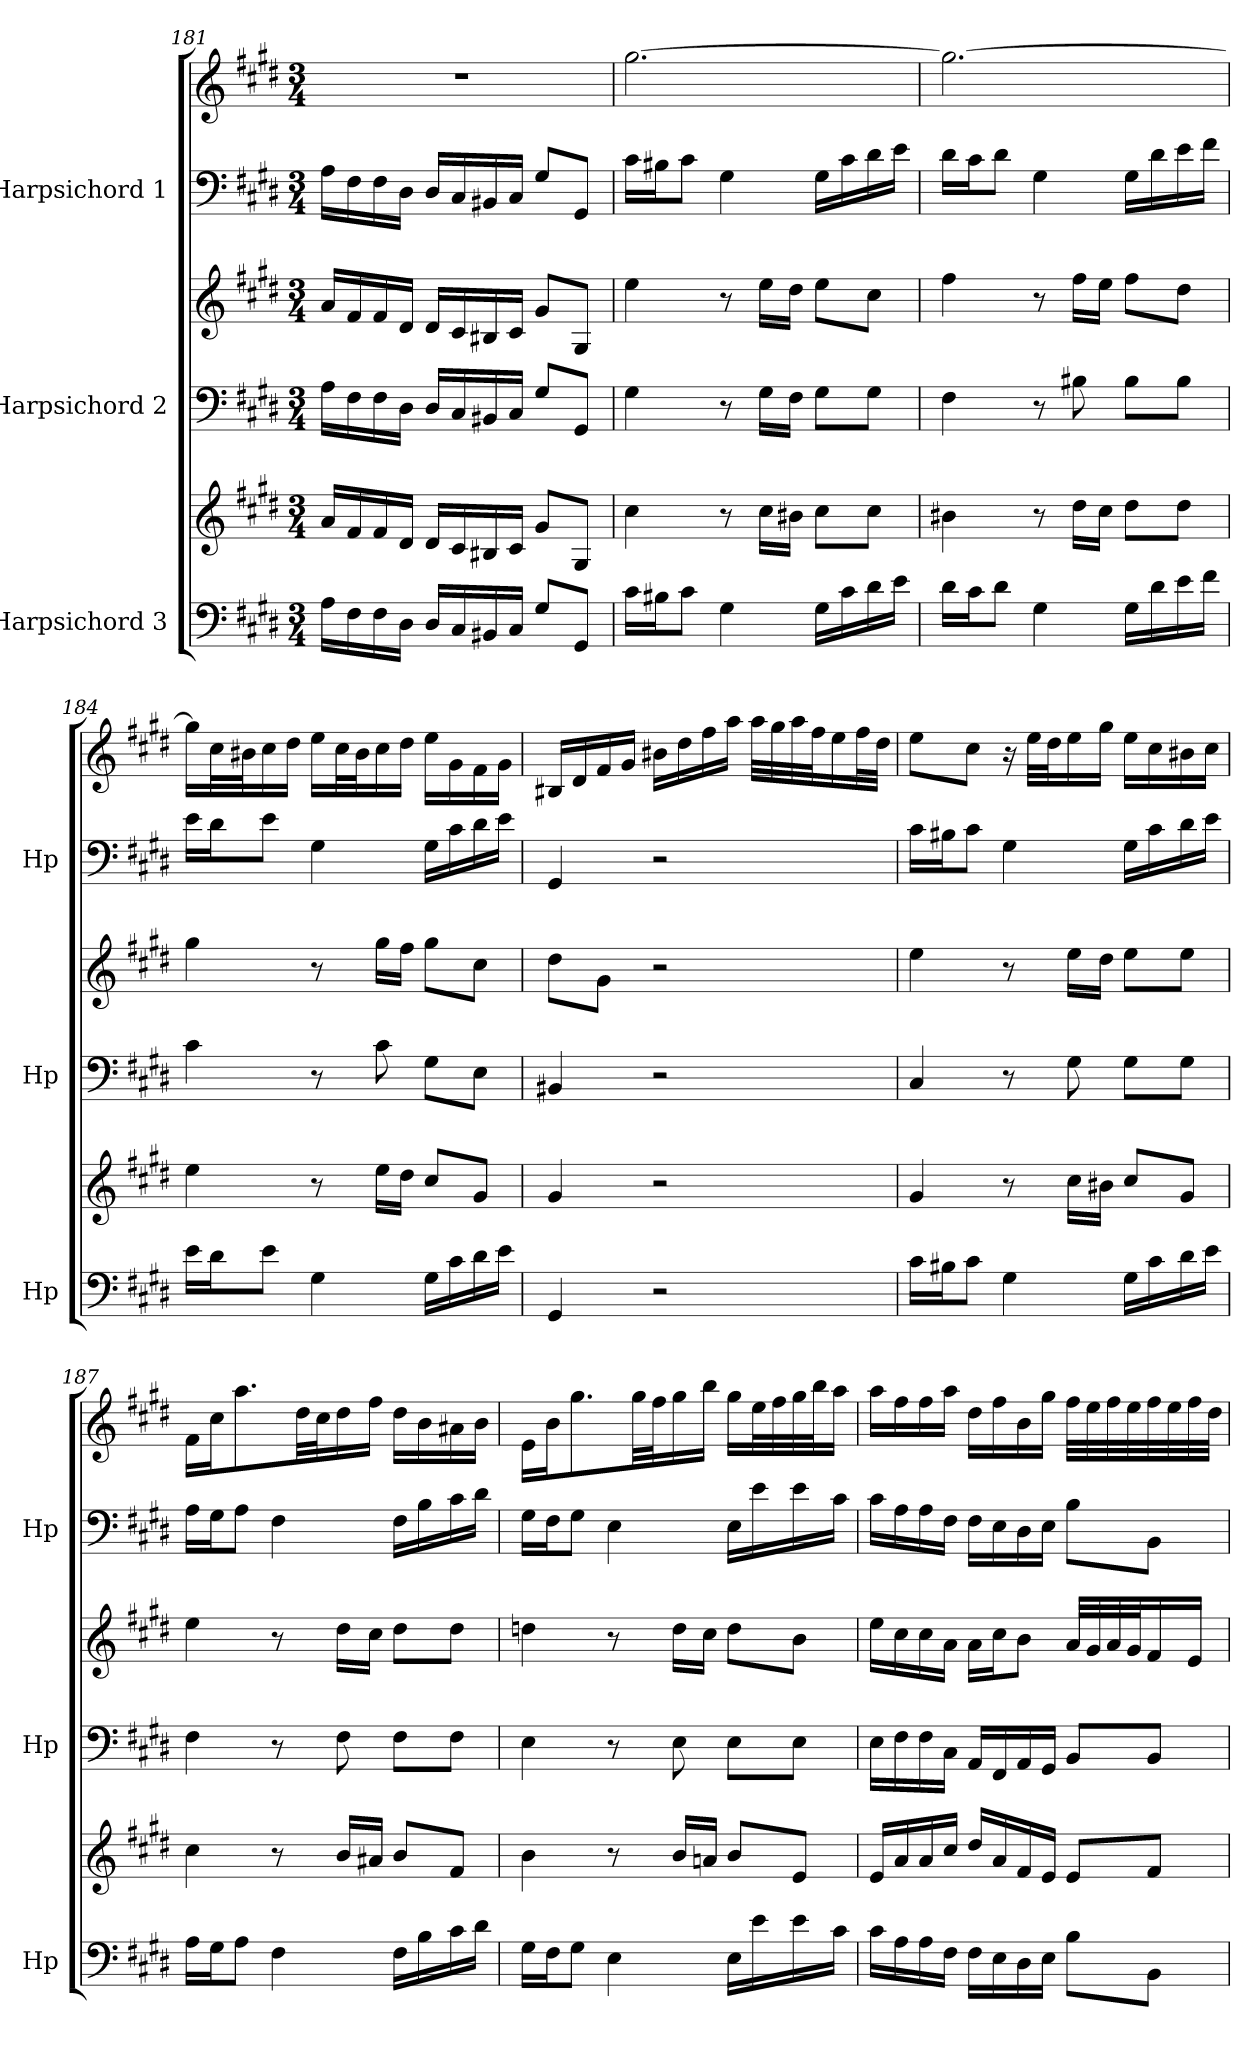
**kern	**kern	**kern	**kern	**kern	**kern
*part3	*part3	*part2	*part2	*part1	*part1
*staff6	*staff5	*staff4	*staff3	*staff2	*staff1
*I"Harpsichord 3	*	*I"Harpsichord 2	*	*I"Harpsichord 1	*
*I'Hp	*	*I'Hp	*	*I'Hp	*
*clefF4	*clefG2	*clefF4	*clefG2	*clefF4	*clefG2
*k[f#c#g#d#]	*k[f#c#g#d#]	*k[f#c#g#d#]	*k[f#c#g#d#]	*k[f#c#g#d#]	*k[f#c#g#d#]
*M3/4	*M3/4	*M3/4	*M3/4	*M3/4	*M3/4
=181	=181	=181	=181	=181	=181
16A\LL	16a/LL	16A\LL	16a/LL	16A\LL	2.r
16F#\	16f#/	16F#\	16f#/	16F#\	.
16F#\	16f#/	16F#\	16f#/	16F#\	.
16D#\JJ	16d#/JJ	16D#\JJ	16d#/JJ	16D#\JJ	.
16D#/LL	16d#/LL	16D#/LL	16d#/LL	16D#/LL	.
16C#/	16c#/	16C#/	16c#/	16C#/	.
16BB#X/	16B#X/	16BB#X/	16B#X/	16BB#X/	.
16C#/JJ	16c#/JJ	16C#/JJ	16c#/JJ	16C#/JJ	.
8G#/L	8g#/L	8G#/L	8g#/L	8G#/L	.
8GG#/J	8G#/J	8GG#/J	8G#/J	8GG#/J	.
=182	=182	=182	=182	=182	=182
16c#\LL	4cc#\	4G#\	4ee\	16c#\LL	[2.gg#\
16B#X\J	.	.	.	16B#X\J	.
8c#\J	.	.	.	8c#\J	.
4G#\	8r	8r	8r	4G#\	.
.	16cc#\LL	16G#\LL	16ee\LL	.	.
.	16b#X\JJ	16F#\JJ	16dd#\JJ	.	.
16G#\LL	8cc#\L	8G#\L	8ee\L	16G#\LL	.
16c#\	.	.	.	16c#\	.
16d#\	8cc#\J	8G#\J	8cc#\J	16d#\	.
16e\JJ	.	.	.	16e\JJ	.
!!LO:PB:g=z
=183	=183	=183	=183	=183	=183
16d#\LL	4b#X\	4F#\	4ff#\	16d#\LL	2.gg#\_
16c#\J	.	.	.	16c#\J	.
8d#\J	.	.	.	8d#\J	.
4G#\	8r	8r	8r	4G#\	.
.	16dd#\LL	8B#X\	16ff#\LL	.	.
.	16cc#\JJ	.	16ee\JJ	.	.
16G#\LL	8dd#\L	8B#\L	8ff#\L	16G#\LL	.
16d#\	.	.	.	16d#\	.
16e\	8dd#\J	8B#\J	8dd#\J	16e\	.
16f#\JJ	.	.	.	16f#\JJ	.
=184	=184	=184	=184	=184	=184
16e\LL	4ee\	4c#\	4gg#\	16e\LL	16gg#\LL]
16d#\J	.	.	.	16d#\J	32cc#\L
.	.	.	.	.	32b#X\J
8e\J	.	.	.	8e\J	16cc#\
.	.	.	.	.	16dd#\JJ
4G#\	8r	8r	8r	4G#\	16ee\LL
.	.	.	.	.	32cc#\L
.	.	.	.	.	32b#\J
.	16ee\LL	8c#\	16gg#\LL	.	16cc#\
.	16dd#\JJ	.	16ff#\JJ	.	16dd#\JJ
16G#\LL	8cc#/L	8G#\L	8gg#\L	16G#\LL	16ee\LL
16c#\	.	.	.	16c#\	16g#\
16d#\	8g#/J	8E\J	8cc#\J	16d#\	16f#\
16e\JJ	.	.	.	16e\JJ	16g#\JJ
=185	=185	=185	=185	=185	=185
4GG#/	4g#/	4BB#X/	8dd#\L	4GG#/	16B#X/LL
.	.	.	.	.	16d#/
.	.	.	8g#\J	.	16f#/
.	.	.	.	.	16g#/JJ
2r	2r	2r	2r	2r	16b#X\LL
.	.	.	.	.	16dd#\
.	.	.	.	.	16ff#\
.	.	.	.	.	16aa\JJ
.	.	.	.	.	32aa\LLL
.	.	.	.	.	32gg#\
.	.	.	.	.	32aa\
.	.	.	.	.	32ff#\J
.	.	.	.	.	16ee\
.	.	.	.	.	32ff#\L
.	.	.	.	.	32dd#\JJJ
!!LO:LB:g=z
=186	=186	=186	=186	=186	=186
16c#\LL	4g#/	4C#/	4ee\	16c#\LL	8ee\L
16B#X\J	.	.	.	16B#X\J	.
8c#\J	.	.	.	8c#\J	8cc#\J
4G#\	8r	8r	8r	4G#\	16r
.	.	.	.	.	32ee\LLL
.	.	.	.	.	32dd#\J
.	16cc#\LL	8G#\	16ee\LL	.	16ee\
.	16b#X\JJ	.	16dd#\JJ	.	16gg#\JJ
16G#\LL	8cc#/L	8G#\L	8ee\L	16G#\LL	16ee\LL
16c#\	.	.	.	16c#\	16cc#\
16d#\	8g#/J	8G#\J	8ee\J	16d#\	16b#X\
16e\JJ	.	.	.	16e\JJ	16cc#\JJ
=187	=187	=187	=187	=187	=187
16A\LL	4cc#\	4F#\	4ee\	16A\LL	16f#\LL
16G#\J	.	.	.	16G#\J	16cc#\J
8A\J	.	.	.	8A\J	8.aa\
4F#\	8r	8r	8r	4F#\	.
.	.	.	.	.	32dd#\LL
.	.	.	.	.	32cc#\J
.	16b/LL	8F#\	16dd#\LL	.	16dd#\
.	16a#X/JJ	.	16cc#\JJ	.	16ff#\JJ
16F#\LL	8b/L	8F#\L	8dd#\L	16F#\LL	16dd#\LL
16B\	.	.	.	16B\	16b\
16c#\	8f#/J	8F#\J	8dd#\J	16c#\	16a#X\
16d#\JJ	.	.	.	16d#\JJ	16b\JJ
=188	=188	=188	=188	=188	=188
16G#\LL	4b\	4E\	4ddn\	16G#\LL	16e\LL
16F#\J	.	.	.	16F#\J	16b\J
8G#\J	.	.	.	8G#\J	8.gg#\
4E\	8r	8r	8r	4E\	.
.	.	.	.	.	32gg#\LL
.	.	.	.	.	32ff#\J
.	16b/LL	8E\	16dd\LL	.	16gg#\
.	16an/JJ	.	16cc#\JJ	.	16bb\JJ
16E\LL	8b/L	8E\L	8dd\L	16E\LL	16gg#\LL
16e\	.	.	.	16e\	32ee\L
.	.	.	.	.	32ff#\
16e\	8e/J	8E\J	8b\J	16e\	32gg#\
.	.	.	.	.	32bb\J
16c#\JJ	.	.	.	16c#\JJ	16aa\JJ
!!LO:PB:g=z
=189	=189	=189	=189	=189	=189
16c#\LL	16e/LL	16E\LL	16ee\LL	16c#\LL	16aa\LL
16A\	16a/	16F#\	16cc#\	16A\	16ff#\
16A\	16a/	16F#\	16cc#\	16A\	16ff#\
16F#\JJ	16cc#/JJ	16C#\JJ	16a\JJ	16F#\JJ	16aa\JJ
16F#\LL	16dd#/LL	16AA/LL	16a\LL	16F#\LL	16dd#\LL
16E\	16a/	16FF#/	16cc#\J	16E\	16ff#\
16D#\	16f#/	16AA/	8b\J	16D#\	16b\
16E\JJ	16e/JJ	16GG#/JJ	.	16E\JJ	16gg#\JJ
8B\L	8e/L	8BB/L	32a/LLL	8B\L	32ff#\LLL
.	.	.	32g#/	.	32ee\
.	.	.	32a/	.	32ff#\
.	.	.	32g#/J	.	32ee\
8BB\J	8f#/J	8BB/J	16f#/	8BB\J	32ff#\
.	.	.	.	.	32ee\
.	.	.	16e/JJ	.	32ff#\
.	.	.	.	.	32dd#\JJJ
=	=	=	=	=	=
*-	*-	*-	*-	*-	*-
